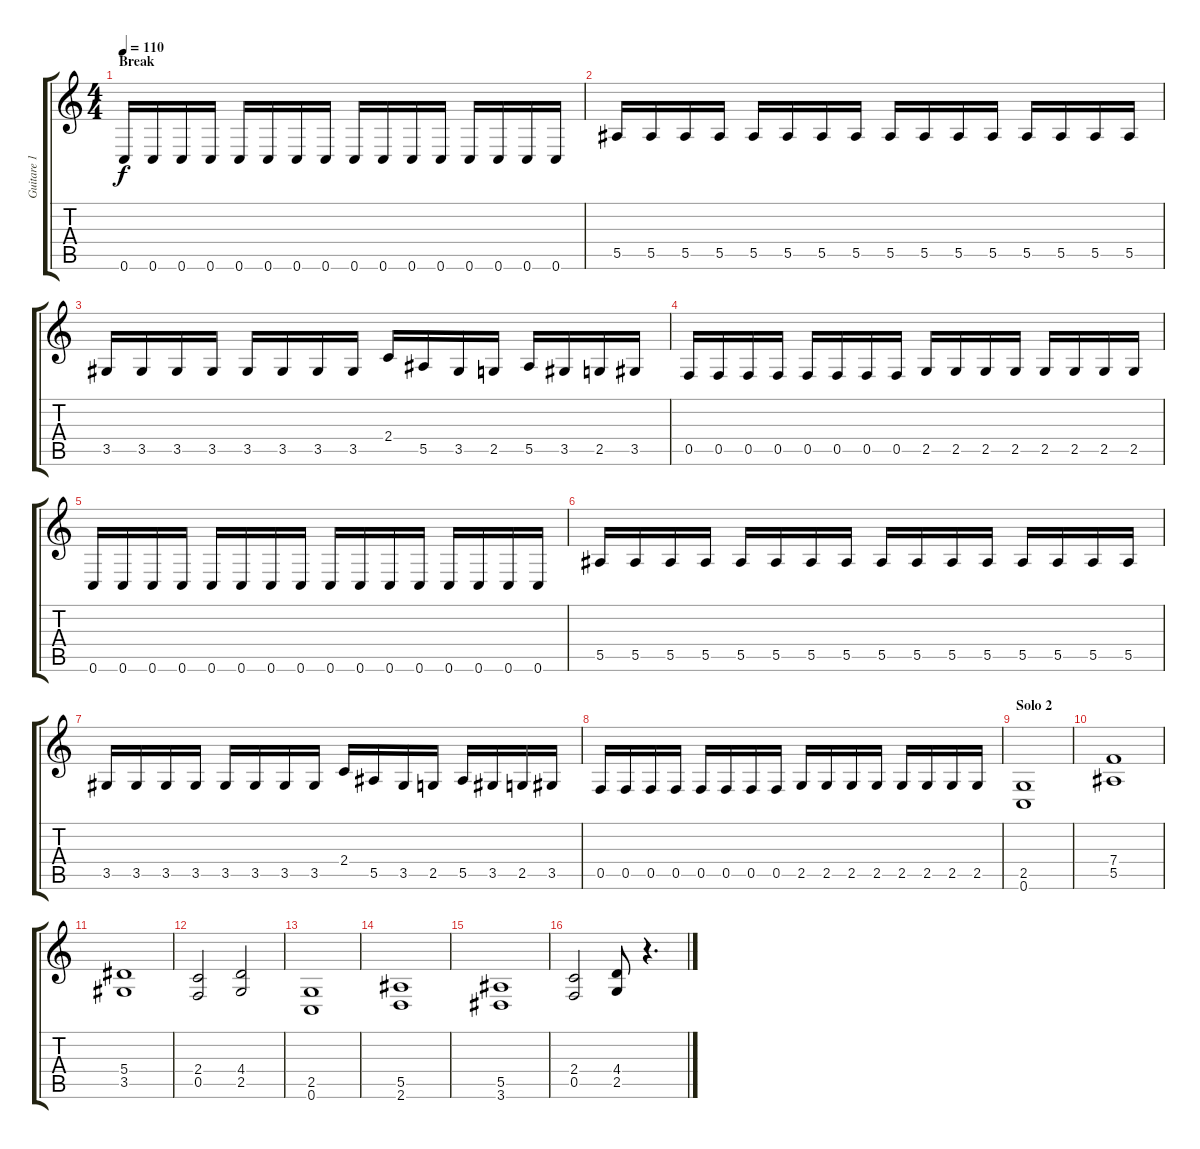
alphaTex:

\track ("Guitare 1" "Guitare 1") {instrument distortionguitar}
\staff {score tabs}
\tuning (C4 G3 Eb3 Bb2 F2 C2) {hide}
\ts (4 4)
\section ("" "Break")
\tempo 110
\clef g2
\ks c
0.6.16{dy f instrument distortionguitar} 0.6.16 0.6.16 0.6.16 0.6.16 0.6.16 0.6.16 0.6.16 0.6.16 0.6.16 0.6.16 0.6.16 0.6.16 0.6.16 0.6.16 0.6.16 |
5.5.16 5.5.16 5.5.16 5.5.16 5.5.16 5.5.16 5.5.16 5.5.16 5.5.16 5.5.16 5.5.16 5.5.16 5.5.16 5.5.16 5.5.16 5.5.16 |
3.5.16 3.5.16 3.5.16 3.5.16 3.5.16 3.5.16 3.5.16 3.5.16 2.4.16 5.5.16 3.5.16 2.5.16 5.5.16 3.5.16 2.5.16 3.5.16 |
0.5.16 0.5.16 0.5.16 0.5.16 0.5.16 0.5.16 0.5.16 0.5.16 2.5.16 2.5.16 2.5.16 2.5.16 2.5.16 2.5.16 2.5.16 2.5.16 |
0.6.16 0.6.16 0.6.16 0.6.16 0.6.16 0.6.16 0.6.16 0.6.16 0.6.16 0.6.16 0.6.16 0.6.16 0.6.16 0.6.16 0.6.16 0.6.16 |
5.5.16 5.5.16 5.5.16 5.5.16 5.5.16 5.5.16 5.5.16 5.5.16 5.5.16 5.5.16 5.5.16 5.5.16 5.5.16 5.5.16 5.5.16 5.5.16 |
3.5.16 3.5.16 3.5.16 3.5.16 3.5.16 3.5.16 3.5.16 3.5.16 2.4.16 5.5.16 3.5.16 2.5.16 5.5.16 3.5.16 2.5.16 3.5.16 |
0.5.16 0.5.16 0.5.16 0.5.16 0.5.16 0.5.16 0.5.16 0.5.16 2.5.16 2.5.16 2.5.16 2.5.16 2.5.16 2.5.16 2.5.16 2.5.16 |
\section ("" "Solo 2")
(2.5 0.6).1 |
(7.4 5.5).1 |
(5.4 3.5).1 |
(2.4 0.5).2 (4.4 2.5).2 |
(2.5 0.6).1 |
(5.5 2.6).1 |
(5.5 3.6).1 |
(2.4 0.5).2 (4.4 2.5).8 r.4{d}
